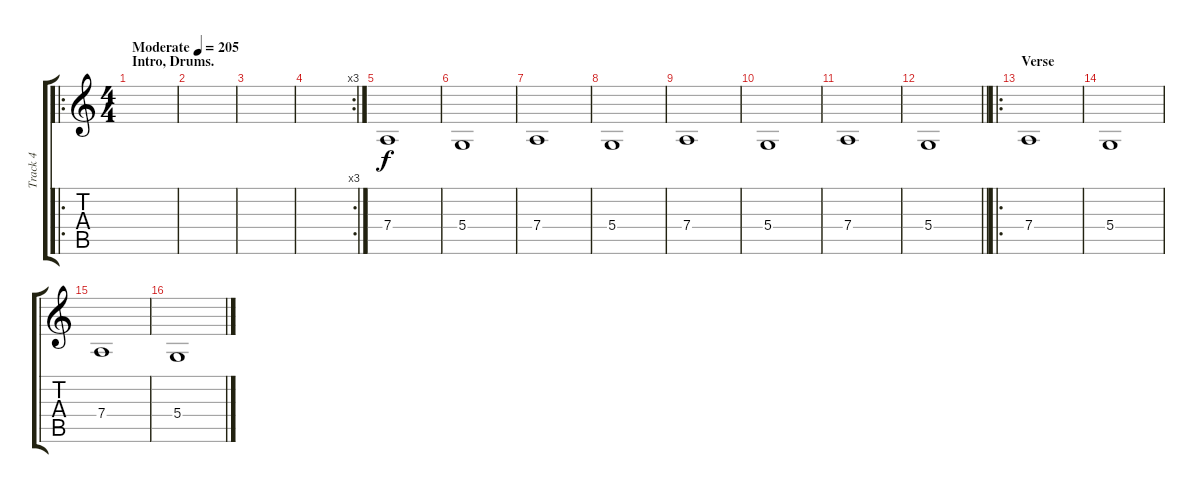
\track ("Track 4" "Track 4") {instrument drawbarorgan}
\staff {score tabs}
\tuning (E4 B3 G3 D3 A2 E2) {hide}
\ro
\ts (4 4)
\section ("" "Intro, Drums.")
\tempo (205 "Moderate")
\clef g2
\ks c
|
|
|
\rc 3
|
7.4.1 |
5.4.1 |
7.4.1 |
5.4.1 |
7.4.1 |
5.4.1 |
7.4.1 |
\barLineRight lightlight
5.4.1 |
\ro
\section ("" "Verse")
7.4.1 |
5.4.1 |
7.4.1 |
5.4.1
